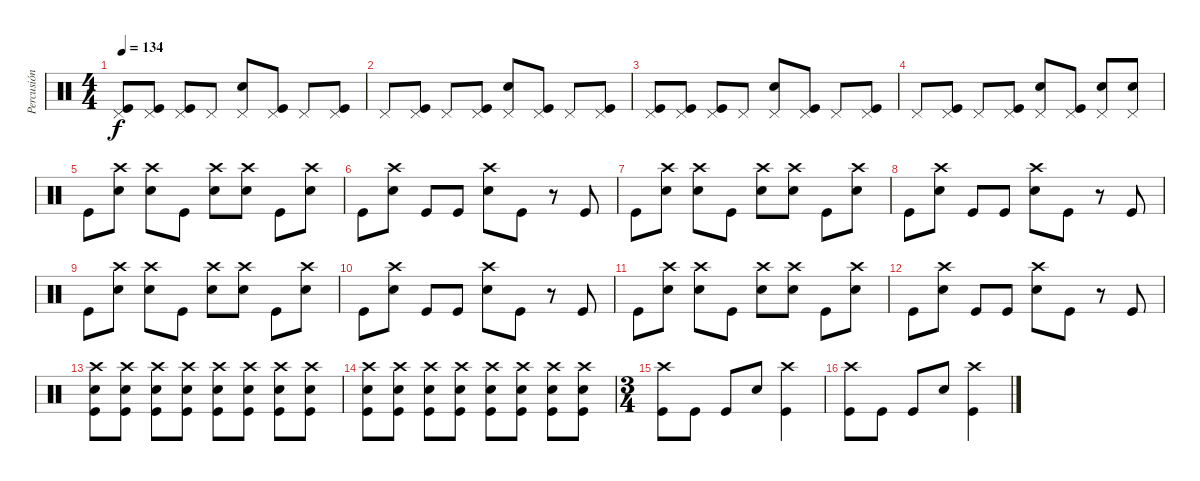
\track ("Percusión" "Percusión") {instrument percussion}
\staff {score}
\articulation defaults
\ts (4 4)
\tempo 134
\clef neutral
\ks c
("Pedal Hi-Hat (hit)" "Kick (hit)").8{dy f} ("Pedal Hi-Hat (hit)" "Kick (hit)").8 ("Pedal Hi-Hat (hit)" "Kick (hit)").8 "Pedal Hi-Hat (hit)".8 ("Pedal Hi-Hat (hit)" "Snare (hit) 2").8 ("Pedal Hi-Hat (hit)" "Kick (hit)").8 "Pedal Hi-Hat (hit)".8 ("Pedal Hi-Hat (hit)" "Kick (hit)").8 |
"Pedal Hi-Hat (hit)".8 ("Pedal Hi-Hat (hit)" "Kick (hit)").8 "Pedal Hi-Hat (hit)".8 ("Pedal Hi-Hat (hit)" "Kick (hit)").8 ("Pedal Hi-Hat (hit)" "Snare (hit) 2").8 ("Pedal Hi-Hat (hit)" "Kick (hit)").8 "Pedal Hi-Hat (hit)".8 ("Pedal Hi-Hat (hit)" "Kick (hit)").8 |
("Pedal Hi-Hat (hit)" "Kick (hit)").8 ("Pedal Hi-Hat (hit)" "Kick (hit)").8 ("Pedal Hi-Hat (hit)" "Kick (hit)").8 "Pedal Hi-Hat (hit)".8 ("Pedal Hi-Hat (hit)" "Snare (hit) 2").8 ("Pedal Hi-Hat (hit)" "Kick (hit)").8 "Pedal Hi-Hat (hit)".8 ("Pedal Hi-Hat (hit)" "Kick (hit)").8 |
"Pedal Hi-Hat (hit)".8 ("Pedal Hi-Hat (hit)" "Kick (hit)").8 "Pedal Hi-Hat (hit)".8 ("Pedal Hi-Hat (hit)" "Kick (hit)").8 ("Pedal Hi-Hat (hit)" "Snare (hit) 2").8 ("Pedal Hi-Hat (hit)" "Kick (hit)").8 ("Pedal Hi-Hat (hit)" "Snare (hit) 2").8 ("Pedal Hi-Hat (hit)" "Snare (hit) 2").8 |
"Kick (hit)".8 ("Crash high (hit)" "Snare (hit) 2").8 ("Crash high (hit)" "Snare (hit) 2").8 "Kick (hit)".8 ("Crash high (hit)" "Snare (hit) 2").8 ("Crash high (hit)" "Snare (hit) 2").8 "Kick (hit)".8 ("Crash high (hit)" "Snare (hit) 2").8 |
"Kick (hit)".8 ("Crash high (hit)" "Snare (hit) 2").8 "Kick (hit)".8 "Kick (hit)".8 ("Crash high (hit)" "Snare (hit) 2").8 "Kick (hit)".8 r.8 "Kick (hit)".8 |
"Kick (hit)".8 ("Crash high (hit)" "Snare (hit) 2").8 ("Crash high (hit)" "Snare (hit) 2").8 "Kick (hit)".8 ("Crash high (hit)" "Snare (hit) 2").8 ("Crash high (hit)" "Snare (hit) 2").8 "Kick (hit)".8 ("Crash high (hit)" "Snare (hit) 2").8 |
"Kick (hit)".8 ("Crash high (hit)" "Snare (hit) 2").8 "Kick (hit)".8 "Kick (hit)".8 ("Crash high (hit)" "Snare (hit) 2").8 "Kick (hit)".8 r.8 "Kick (hit)".8 |
"Kick (hit)".8 ("Crash high (hit)" "Snare (hit) 2").8 ("Crash high (hit)" "Snare (hit) 2").8 "Kick (hit)".8 ("Crash high (hit)" "Snare (hit) 2").8 ("Crash high (hit)" "Snare (hit) 2").8 "Kick (hit)".8 ("Crash high (hit)" "Snare (hit) 2").8 |
"Kick (hit)".8 ("Crash high (hit)" "Snare (hit) 2").8 "Kick (hit)".8 "Kick (hit)".8 ("Crash high (hit)" "Snare (hit) 2").8 "Kick (hit)".8 r.8 "Kick (hit)".8 |
"Kick (hit)".8 ("Crash high (hit)" "Snare (hit) 2").8 ("Crash high (hit)" "Snare (hit) 2").8 "Kick (hit)".8 ("Crash high (hit)" "Snare (hit) 2").8 ("Crash high (hit)" "Snare (hit) 2").8 "Kick (hit)".8 ("Crash high (hit)" "Snare (hit) 2").8 |
"Kick (hit)".8 ("Crash high (hit)" "Snare (hit) 2").8 "Kick (hit)".8 "Kick (hit)".8 ("Crash high (hit)" "Snare (hit) 2").8 "Kick (hit)".8 r.8 "Kick (hit)".8 |
("Crash high (hit)" "Kick (hit)" "Snare (hit) 2").8 ("Crash high (hit)" "Kick (hit)" "Snare (hit) 2").8 ("Crash high (hit)" "Kick (hit)" "Snare (hit) 2").8 ("Crash high (hit)" "Kick (hit)" "Snare (hit) 2").8 ("Crash high (hit)" "Kick (hit)" "Snare (hit) 2").8 ("Crash high (hit)" "Kick (hit)" "Snare (hit) 2").8 ("Crash high (hit)" "Kick (hit)" "Snare (hit) 2").8 ("Crash high (hit)" "Kick (hit)" "Snare (hit) 2").8 |
("Crash high (hit)" "Kick (hit)" "Snare (hit) 2").8 ("Crash high (hit)" "Kick (hit)" "Snare (hit) 2").8 ("Crash high (hit)" "Kick (hit)" "Snare (hit) 2").8 ("Crash high (hit)" "Kick (hit)" "Snare (hit) 2").8 ("Crash high (hit)" "Kick (hit)" "Snare (hit) 2").8 ("Crash high (hit)" "Kick (hit)" "Snare (hit) 2").8 ("Crash high (hit)" "Kick (hit)" "Snare (hit) 2").8 ("Crash high (hit)" "Kick (hit)" "Snare (hit) 2").8 |
\ts (3 4)
("Crash high (hit)" "Kick (hit)").8 "Kick (hit)".8 "Kick (hit)".8 "Snare (hit) 2".8 ("Crash high (hit)" "Kick (hit)").4 |
("Crash high (hit)" "Kick (hit)").8 "Kick (hit)".8 "Kick (hit)".8 "Snare (hit) 2".8 ("Crash high (hit)" "Kick (hit)").4
